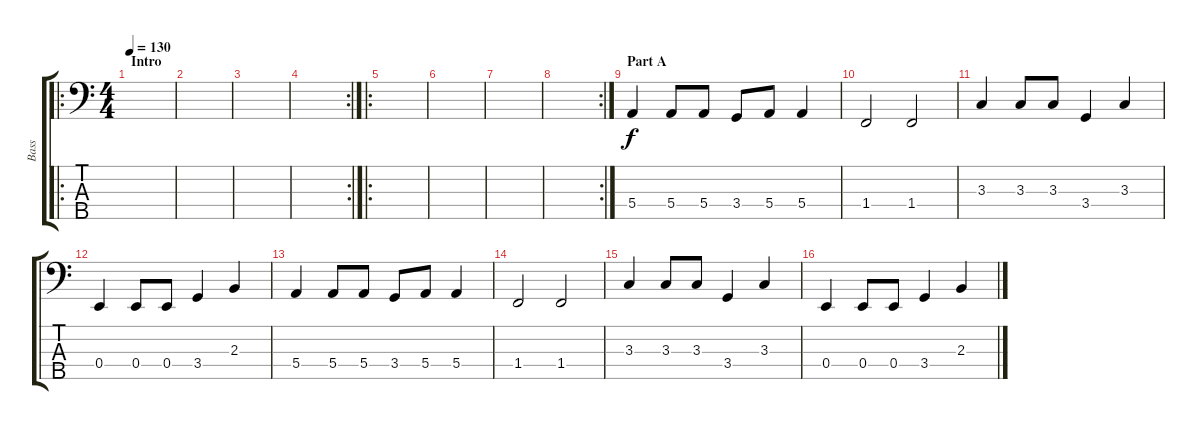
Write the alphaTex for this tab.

\track ("Bass" "Bass") {instrument electricbasspick}
\staff {score tabs}
\tuning (G2 D2 A1 E1 B0) {hide}
\ro
\ts (4 4)
\section ("" "Intro")
\tempo 130
\clef f4
\ks c
|
|
|
\rc 2
|
\ro
|
|
|
\rc 2
|
\section ("" "Part A")
5.4.4 5.4.8 5.4.8 3.4.8 5.4.8 5.4.4 |
1.4.2 1.4.2 |
3.3.4 3.3.8 3.3.8 3.4.4 3.3.4 |
0.4.4 0.4.8 0.4.8 3.4.4 2.3.4 |
5.4.4 5.4.8 5.4.8 3.4.8 5.4.8 5.4.4 |
1.4.2 1.4.2 |
3.3.4 3.3.8 3.3.8 3.4.4 3.3.4 |
0.4.4 0.4.8 0.4.8 3.4.4 2.3.4
